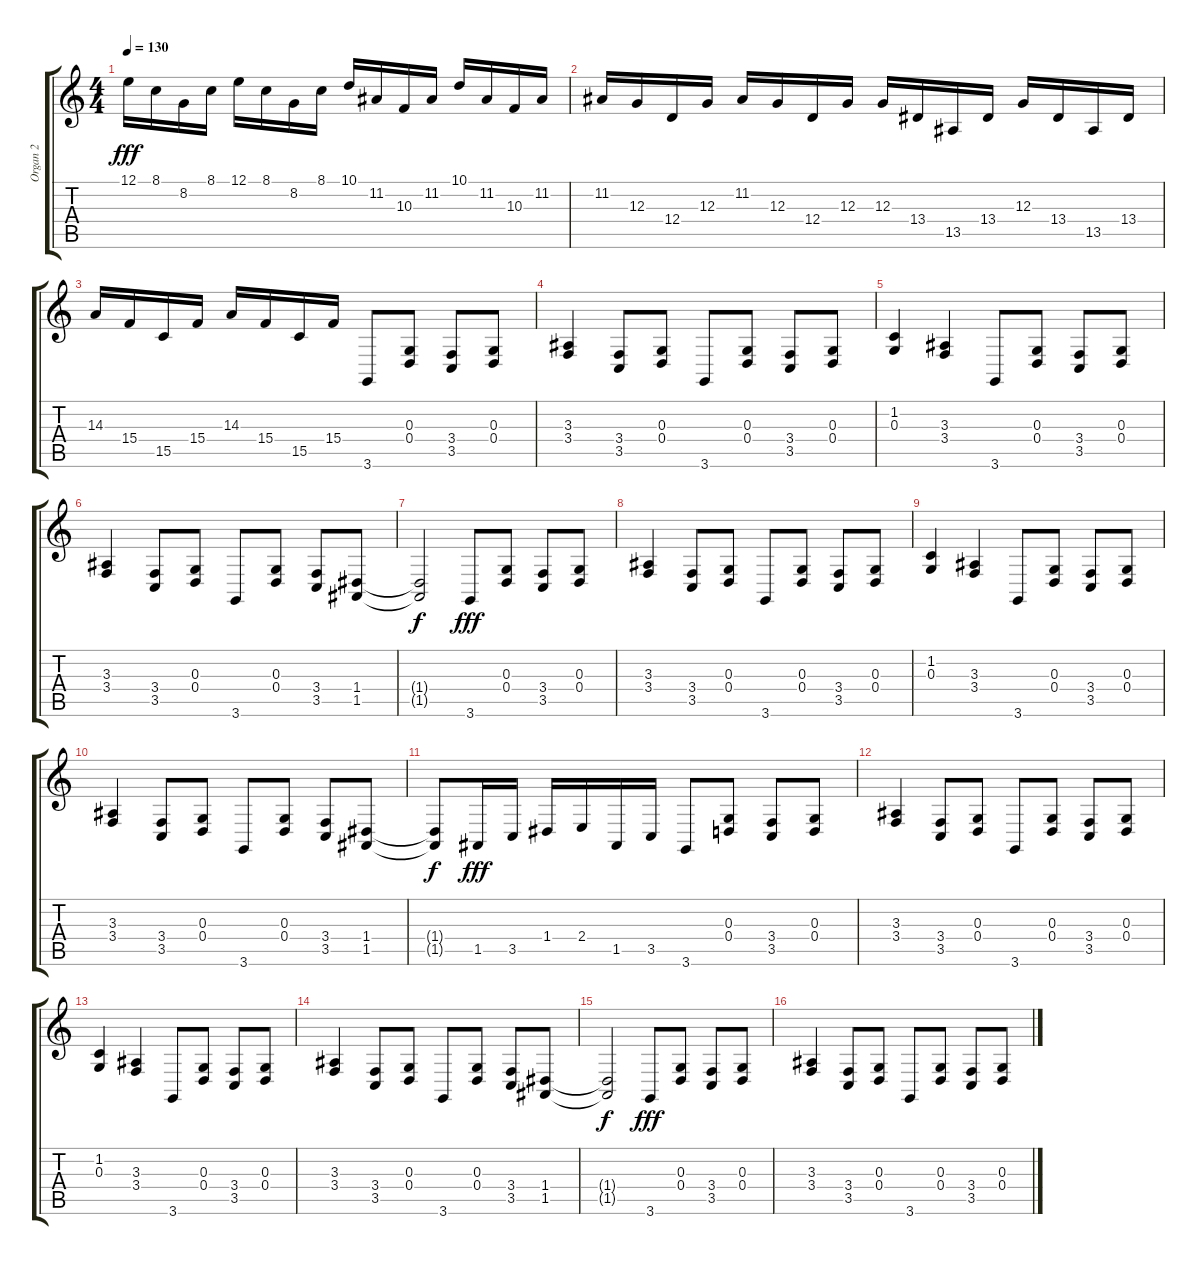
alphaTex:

\track ("Organ 2" "Organ 2") {instrument churchorgan}
\staff {score tabs}
\tuning (E4 B3 G3 D3 A2 E2) {hide}
\ts (4 4)
\tempo 130
\clef g2
\ks c
12.1.16{dy fff} 8.1.16 8.2.16 8.1.16 12.1.16 8.1.16 8.2.16 8.1.16 10.1.16 11.2.16 10.3.16 11.2.16 10.1.16 11.2.16 10.3.16 11.2.16 |
11.2.16 12.3.16 12.4.16 12.3.16 11.2.16 12.3.16 12.4.16 12.3.16 12.3.16 13.4.16 13.5.16 13.4.16 12.3.16 13.4.16 13.5.16 13.4.16 |
14.3.16 15.4.16 15.5.16 15.4.16 14.3.16 15.4.16 15.5.16 15.4.16 3.6.8 (0.3 0.4).8 (3.4 3.5).8 (0.3 0.4).8 |
(3.3 3.4).4 (3.4 3.5).8 (0.3 0.4).8 3.6.8 (0.3 0.4).8 (3.4 3.5).8 (0.3 0.4).8 |
(1.2 0.3).4 (3.3 3.4).4 3.6.8 (0.3 0.4).8 (3.4 3.5).8 (0.3 0.4).8 |
(3.3 3.4).4 (3.4 3.5).8 (0.3 0.4).8 3.6.8 (0.3 0.4).8 (3.4 3.5).8 (1.4 1.5).8 |
(1.4{t} 1.5{t}).2{dy f} 3.6.8{dy fff} (0.3 0.4).8 (3.4 3.5).8 (0.3 0.4).8 |
(3.3 3.4).4 (3.4 3.5).8 (0.3 0.4).8 3.6.8 (0.3 0.4).8 (3.4 3.5).8 (0.3 0.4).8 |
(1.2 0.3).4 (3.3 3.4).4 3.6.8 (0.3 0.4).8 (3.4 3.5).8 (0.3 0.4).8 |
(3.3 3.4).4 (3.4 3.5).8 (0.3 0.4).8 3.6.8 (0.3 0.4).8 (3.4 3.5).8 (1.4 1.5).8 |
(1.4{t} 1.5{t}).8{dy f} 1.5.16{dy fff} 3.5.16 1.4.16 2.4.16 1.5.16 3.5.16 3.6.8 (0.3 0.4).8 (3.4 3.5).8 (0.3 0.4).8 |
(3.3 3.4).4 (3.4 3.5).8 (0.3 0.4).8 3.6.8 (0.3 0.4).8 (3.4 3.5).8 (0.3 0.4).8 |
(1.2 0.3).4 (3.3 3.4).4 3.6.8 (0.3 0.4).8 (3.4 3.5).8 (0.3 0.4).8 |
(3.3 3.4).4 (3.4 3.5).8 (0.3 0.4).8 3.6.8 (0.3 0.4).8 (3.4 3.5).8 (1.4 1.5).8 |
(1.4{t} 1.5{t}).2{dy f} 3.6.8{dy fff} (0.3 0.4).8 (3.4 3.5).8 (0.3 0.4).8 |
(3.3 3.4).4 (3.4 3.5).8 (0.3 0.4).8 3.6.8 (0.3 0.4).8 (3.4 3.5).8 (0.3 0.4).8
